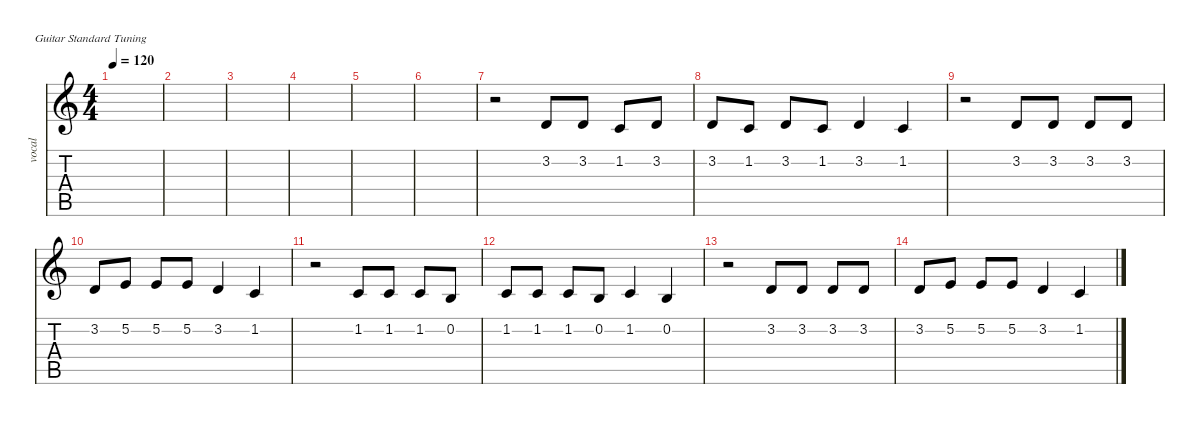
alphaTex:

\defaultSystemsLayout 4
\hideDynamics
\bracketExtendMode nobrackets
\track ("Rap" "vocal") {instrument lead6voice}
\staff {score tabs}
\tuning (E4 B3 G3 D3 A2 E2)
\ts (4 4)
\tempo 120
\clef g2
\ks c
|
|
|
|
|
|
r.2{beam Down} 3.2.8{beam Up} 3.2.8{beam Up} 1.2.8{beam Up} 3.2.8{beam Up} |
3.2.8{beam Up} 1.2.8{beam Up} 3.2.8{beam Up} 1.2.8{beam Up} 3.2.4{beam Up} 1.2.4{beam Up} |
r.2{beam Down} 3.2.8{beam Up} 3.2.8{beam Up} 3.2.8{beam Up} 3.2.8{beam Up} |
3.2.8{beam Up} 5.2.8{beam Up} 5.2.8{beam Up} 5.2.8{beam Up} 3.2.4{beam Up} 1.2.4{beam Up} |
r.2{beam Down} 1.2.8{beam Up} 1.2.8{beam Up} 1.2.8{beam Up} 0.2.8{beam Up} |
1.2.8{beam Up} 1.2.8{beam Up} 1.2.8{beam Up} 0.2.8{beam Up} 1.2.4{beam Up} 0.2.4{beam Up} |
r.2{beam Down} 3.2.8{beam Up} 3.2.8{beam Up} 3.2.8{beam Up} 3.2.8{beam Up} |
3.2.8{beam Up} 5.2.8{beam Up} 5.2.8{beam Up} 5.2.8{beam Up} 3.2.4{beam Up} 1.2.4{beam Up}
